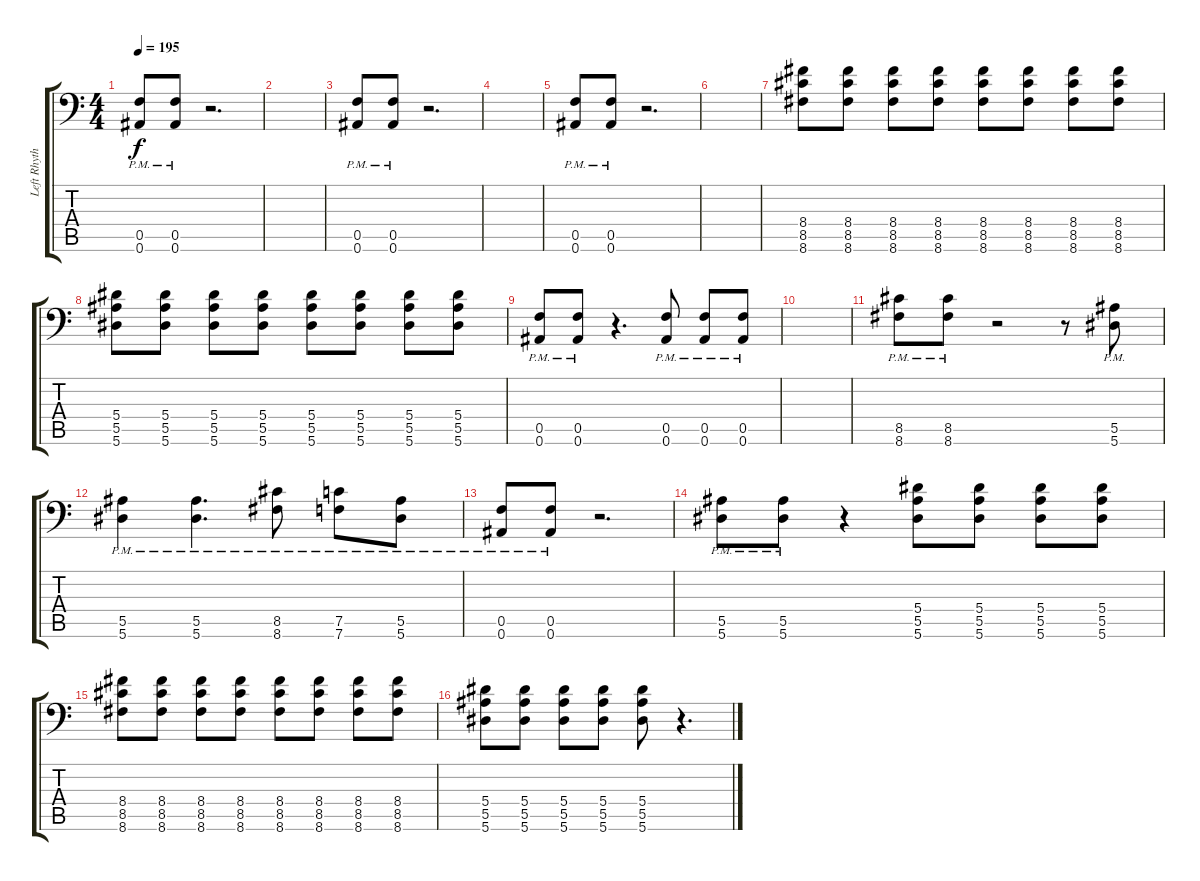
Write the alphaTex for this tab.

\track ("Left Rhythm" "Left Rhyth") {instrument distortionguitar}
\staff {score tabs}
\tuning (C4 G3 Eb3 Bb2 F2 Bb1) {hide}
\ts (4 4)
\tempo 195
\clef f4
\ks c
(0.5{pm} 0.6{pm}).8{dy f} (0.5{pm} 0.6{pm}).8 r.2{d} |
|
(0.5{pm} 0.6{pm}).8 (0.5{pm} 0.6{pm}).8 r.2{d} |
|
(0.5{pm} 0.6{pm}).8 (0.5{pm} 0.6{pm}).8 r.2{d} |
|
(8.4 8.5 8.6).8 (8.4 8.5 8.6).8 (8.4 8.5 8.6).8 (8.4 8.5 8.6).8 (8.4 8.5 8.6).8 (8.4 8.5 8.6).8 (8.4 8.5 8.6).8 (8.4 8.5 8.6).8 |
(5.4 5.5 5.6).8 (5.4 5.5 5.6).8 (5.4 5.5 5.6).8 (5.4 5.5 5.6).8 (5.4 5.5 5.6).8 (5.4 5.5 5.6).8 (5.4 5.5 5.6).8 (5.4 5.5 5.6).8 |
(0.5{pm} 0.6{pm}).8 (0.5{pm} 0.6{pm}).8 r.4{d} (0.5{pm} 0.6{pm}).8 (0.5{pm} 0.6{pm}).8 (0.5{pm} 0.6{pm}).8 |
|
(8.5{pm} 8.6{pm}).8 (8.5{pm} 8.6{pm}).8 r.2 r.8 (5.5{pm} 5.6{pm}).8 |
(5.5{pm} 5.6{pm}).4 (5.5{pm} 5.6{pm}).4{d} (8.5{pm} 8.6{pm}).8 (7.5{pm} 7.6{pm}).8 (5.5{pm} 5.6{pm}).8 |
(0.5{pm} 0.6{pm}).8 (0.5{pm} 0.6{pm}).8 r.2{d} |
(5.5{pm} 5.6{pm}).8 (5.5{pm} 5.6{pm}).8 r.4 (5.4 5.5 5.6).8 (5.4 5.5 5.6).8 (5.4 5.5 5.6).8 (5.4 5.5 5.6).8 |
(8.4 8.5 8.6).8 (8.4 8.5 8.6).8 (8.4 8.5 8.6).8 (8.4 8.5 8.6).8 (8.4 8.5 8.6).8 (8.4 8.5 8.6).8 (8.4 8.5 8.6).8 (8.4 8.5 8.6).8 |
(5.4 5.5 5.6).8 (5.4 5.5 5.6).8 (5.4 5.5 5.6).8 (5.4 5.5 5.6).8 (5.4 5.5 5.6).8 r.4{d}
